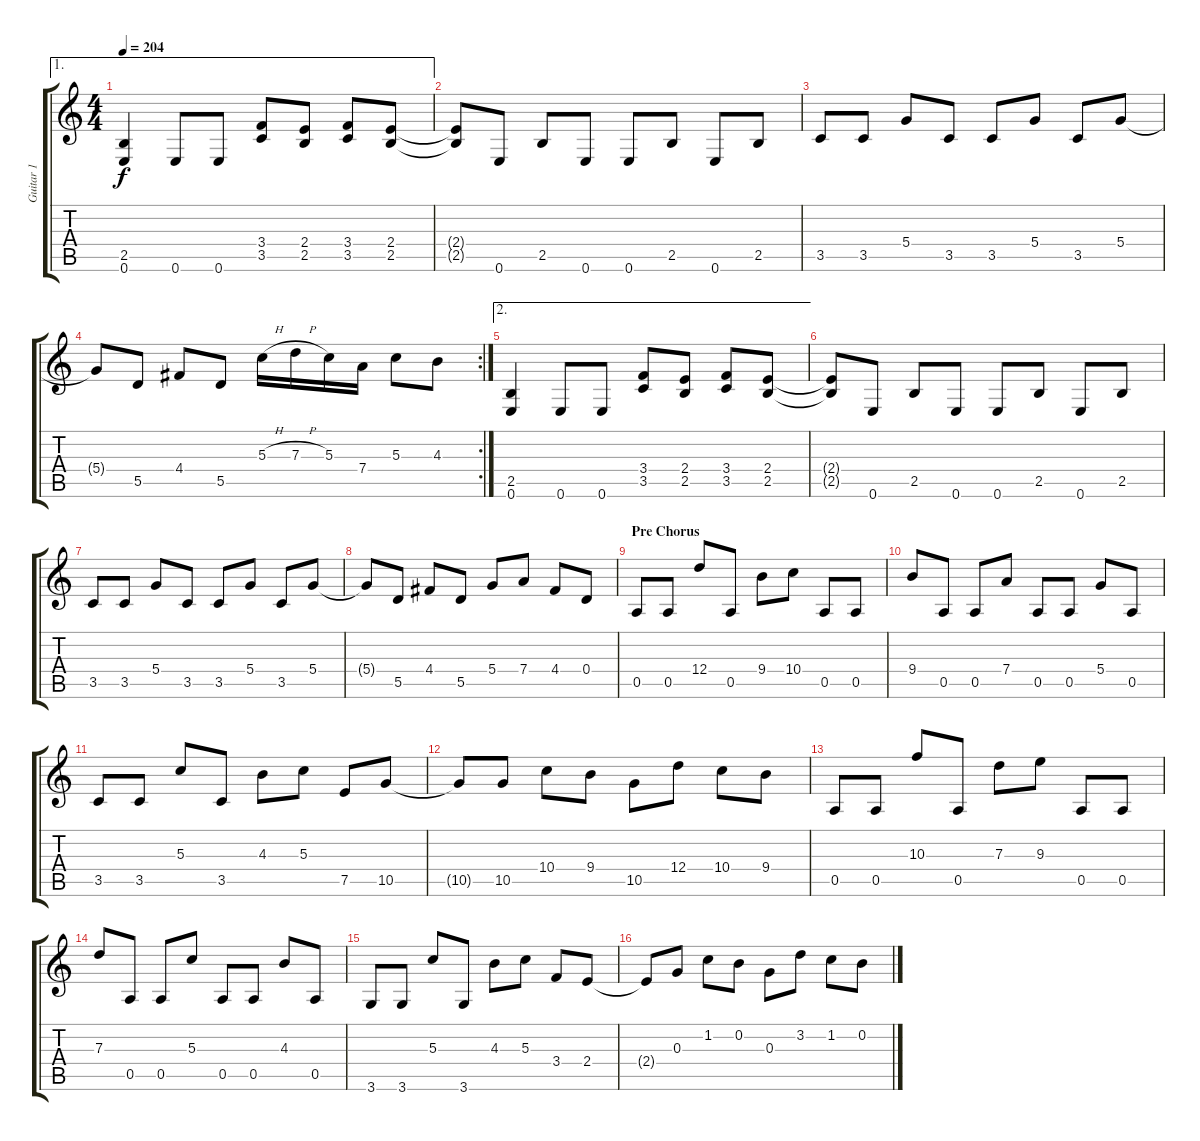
\track ("Guitar 1" "Guitar 1") {instrument distortionguitar}
\staff {score tabs}
\tuning (E4 B3 G3 D3 A2 E2) {hide}
\ae 1
\ts (4 4)
\tempo 204
\clef g2
\ks c
(2.5 0.6).4{dy f} 0.6.8 0.6.8 (3.4 3.5).8 (2.4 2.5).8 (3.4 3.5).8 (2.4 2.5).8 |
(2.4{t} 2.5{t}).8 0.6.8 2.5.8 0.6.8 0.6.8 2.5.8 0.6.8 2.5.8 |
3.5.8 3.5.8 5.4.8 3.5.8 3.5.8 5.4.8 3.5.8 5.4.8 |
\rc 2
5.4{t}.8 5.5.8 4.4.8 5.5.8 5.3{h}.16 7.3{h}.16 5.3.16 7.4.16 5.3.8 4.3.8 |
\ae 2
(2.5 0.6).4 0.6.8 0.6.8 (3.4 3.5).8 (2.4 2.5).8 (3.4 3.5).8 (2.4 2.5).8 |
(2.4{t} 2.5{t}).8 0.6.8 2.5.8 0.6.8 0.6.8 2.5.8 0.6.8 2.5.8 |
3.5.8 3.5.8 5.4.8 3.5.8 3.5.8 5.4.8 3.5.8 5.4.8 |
5.4{t}.8 5.5.8 4.4.8 5.5.8 5.4.8 7.4.8 4.4.8 0.4.8 |
\section ("" "Pre Chorus")
0.5.8 0.5.8 12.4.8 0.5.8 9.4.8 10.4.8 0.5.8 0.5.8 |
9.4.8 0.5.8 0.5.8 7.4.8 0.5.8 0.5.8 5.4.8 0.5.8 |
3.5.8 3.5.8 5.3.8 3.5.8 4.3.8 5.3.8 7.5.8 10.5.8 |
10.5{t}.8 10.5.8 10.4.8 9.4.8 10.5.8 12.4.8 10.4.8 9.4.8 |
0.5.8 0.5.8 10.3.8 0.5.8 7.3.8 9.3.8 0.5.8 0.5.8 |
7.3.8 0.5.8 0.5.8 5.3.8 0.5.8 0.5.8 4.3.8 0.5.8 |
3.6.8 3.6.8 5.3.8 3.6.8 4.3.8 5.3.8 3.4.8 2.4.8 |
2.4{t}.8 0.3.8 1.2.8 0.2.8 0.3.8 3.2.8 1.2.8 0.2.8
